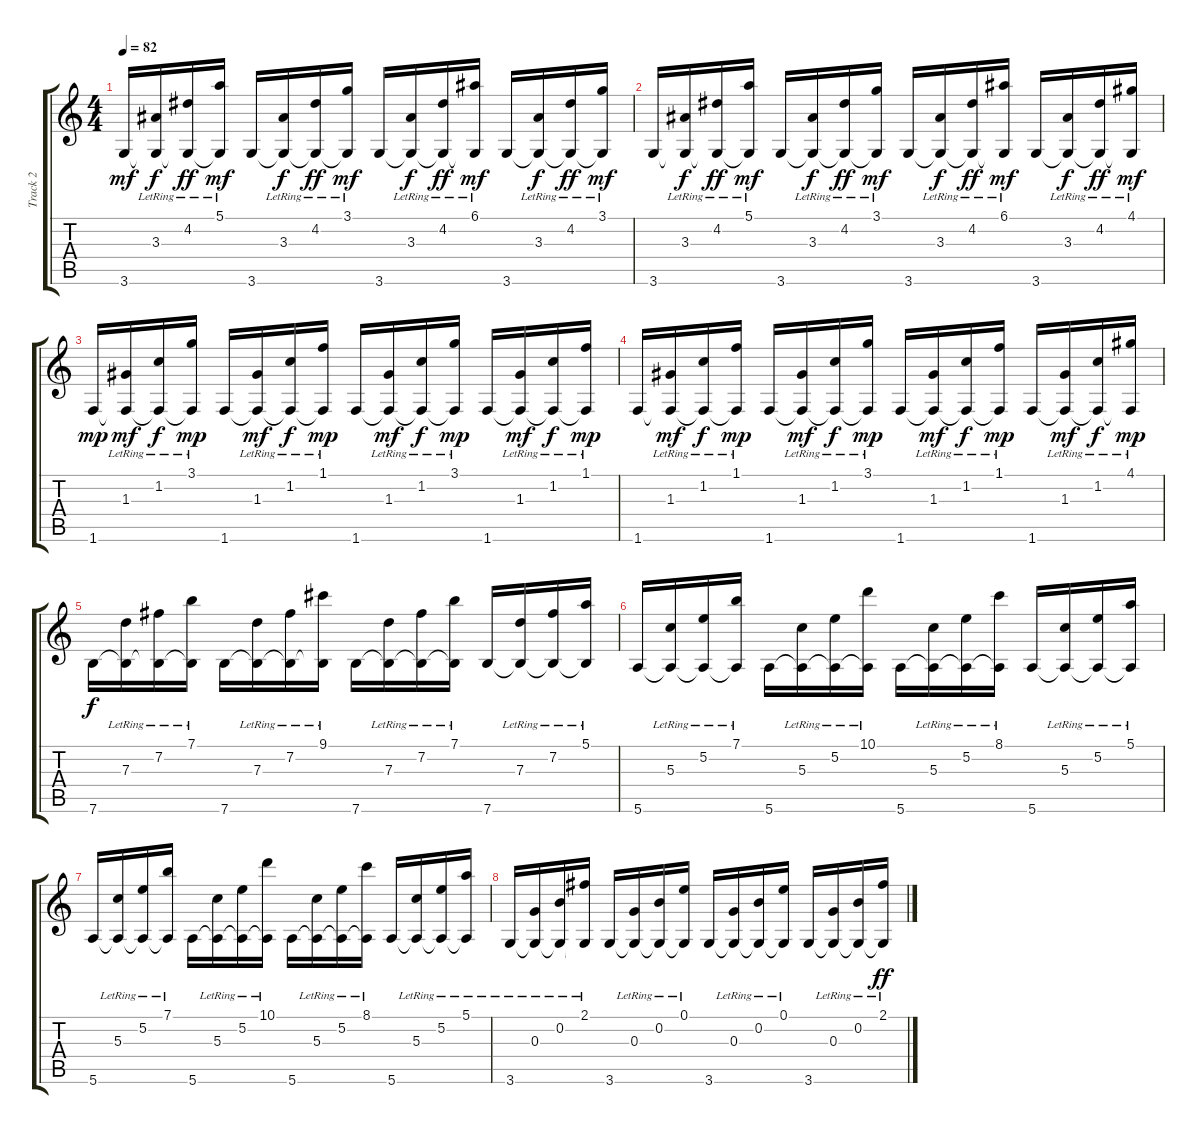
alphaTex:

\track ("Track 2" "Track 2") {instrument electricguitarmuted}
\staff {score tabs}
\tuning (E4 B3 G3 D3 A2 E2) {hide}
\ts (4 4)
\tempo 82
\clef g2
\ks c
3.6.16{dy mf} (3.3{lr} 3.6{t}).16{dy f} (4.2{lr} 3.6{t}).16{dy ff} (5.1{lr} 3.6{t}).16{dy mf} 3.6.16 (3.3{lr} 3.6{t}).16{dy f} (4.2{lr} 3.6{t}).16{dy ff} (3.1{lr} 3.6{t}).16{dy mf} 3.6.16 (3.3{lr} 3.6{t}).16{dy f} (4.2{lr} 3.6{t}).16{dy ff} (6.1{lr} 3.6{t}).16{dy mf} 3.6.16 (3.3{lr} 3.6{t}).16{dy f} (4.2{lr} 3.6{t}).16{dy ff} (3.1{lr} 3.6{t}).16{dy mf} |
3.6.16 (3.3{lr} 3.6{t}).16{dy f} (4.2{lr} 3.6{t}).16{dy ff} (5.1{lr} 3.6{t}).16{dy mf} 3.6.16 (3.3{lr} 3.6{t}).16{dy f} (4.2{lr} 3.6{t}).16{dy ff} (3.1{lr} 3.6{t}).16{dy mf} 3.6.16 (3.3{lr} 3.6{t}).16{dy f} (4.2{lr} 3.6{t}).16{dy ff} (6.1{lr} 3.6{t}).16{dy mf} 3.6.16 (3.3{lr} 3.6{t}).16{dy f} (4.2{lr} 3.6{t}).16{dy ff} (4.1{lr} 3.6{t}).16{dy mf} |
1.6.16{dy mp} (1.3{lr} 1.6{t}).16{dy mf} (1.2{lr} 1.6{t}).16{dy f} (3.1{lr} 1.6{t}).16{dy mp} 1.6.16 (1.3{lr} 1.6{t}).16{dy mf} (1.2{lr} 1.6{t}).16{dy f} (1.1{lr} 1.6{t}).16{dy mp} 1.6.16 (1.3{lr} 1.6{t}).16{dy mf} (1.2{lr} 1.6{t}).16{dy f} (3.1{lr} 1.6{t}).16{dy mp} 1.6.16 (1.3{lr} 1.6{t}).16{dy mf} (1.2{lr} 1.6{t}).16{dy f} (1.1{lr} 1.6{t}).16{dy mp} |
1.6.16 (1.3{lr} 1.6{t}).16{dy mf} (1.2{lr} 1.6{t}).16{dy f} (1.1{lr} 1.6{t}).16{dy mp} 1.6.16 (1.3{lr} 1.6{t}).16{dy mf} (1.2{lr} 1.6{t}).16{dy f} (3.1{lr} 1.6{t}).16{dy mp} 1.6.16 (1.3{lr} 1.6{t}).16{dy mf} (1.2{lr} 1.6{t}).16{dy f} (1.1{lr} 1.6{t}).16{dy mp} 1.6.16 (1.3{lr} 1.6{t}).16{dy mf} (1.2{lr} 1.6{t}).16{dy f} (4.1{lr} 1.6{t}).16{dy mp} |
7.6.16{dy f} (7.3{lr} 7.6{t}).16 (7.2{lr} 7.6{t}).16 (7.1{lr} 7.6{t}).16 7.6.16 (7.3{lr} 7.6{t}).16 (7.2{lr} 7.6{t}).16 (9.1{lr} 7.6{t}).16 7.6.16 (7.3{lr} 7.6{t}).16 (7.2{lr} 7.6{t}).16 (7.1{lr} 7.6{t}).16 7.6.16 (7.3{lr} 7.6{t}).16 (7.2{lr} 7.6{t}).16 (5.1{lr} 7.6{t}).16 |
5.6.16 (5.3{lr} 5.6{t}).16 (5.2{lr} 5.6{t}).16 (7.1{lr} 5.6{t}).16 5.6.16 (5.3{lr} 5.6{t}).16 (5.2{lr} 5.6{t}).16 (10.1{lr} 5.6{t}).16 5.6.16 (5.3{lr} 5.6{t}).16 (5.2{lr} 5.6{t}).16 (8.1{lr} 5.6{t}).16 5.6.16 (5.3{lr} 5.6{t}).16 (5.2{lr} 5.6{t}).16 (5.1{lr} 5.6{t}).16 |
5.6.16 (5.3{lr} 5.6{t}).16 (5.2{lr} 5.6{t}).16 (7.1{lr} 5.6{t}).16 5.6.16 (5.3{lr} 5.6{t}).16 (5.2{lr} 5.6{t}).16 (10.1{lr} 5.6{t}).16 5.6.16 (5.3{lr} 5.6{t}).16 (5.2{lr} 5.6{t}).16 (8.1{lr} 5.6{t}).16 5.6.16 (5.3{lr} 5.6{t}).16 (5.2{lr} 5.6{t}).16 (5.1{lr} 5.6{t}).16 |
3.6{lr}.16 (0.3{lr} 3.6{t}).16 (0.2{lr} 3.6{t}).16 (2.1{lr} 3.6{t}).16 3.6.16 (0.3{lr} 3.6{t}).16 (0.2{lr} 3.6{t}).16 (0.1{lr} 3.6{t}).16 3.6.16 (0.3{lr} 3.6{t}).16 (0.2{lr} 3.6{t}).16 (0.1{lr} 3.6{t}).16 3.6.16 (0.3{lr} 3.6{t}).16 (0.2{lr} 3.6{t}).16 (2.1{lr} 3.6{t}).16{dy ff}
